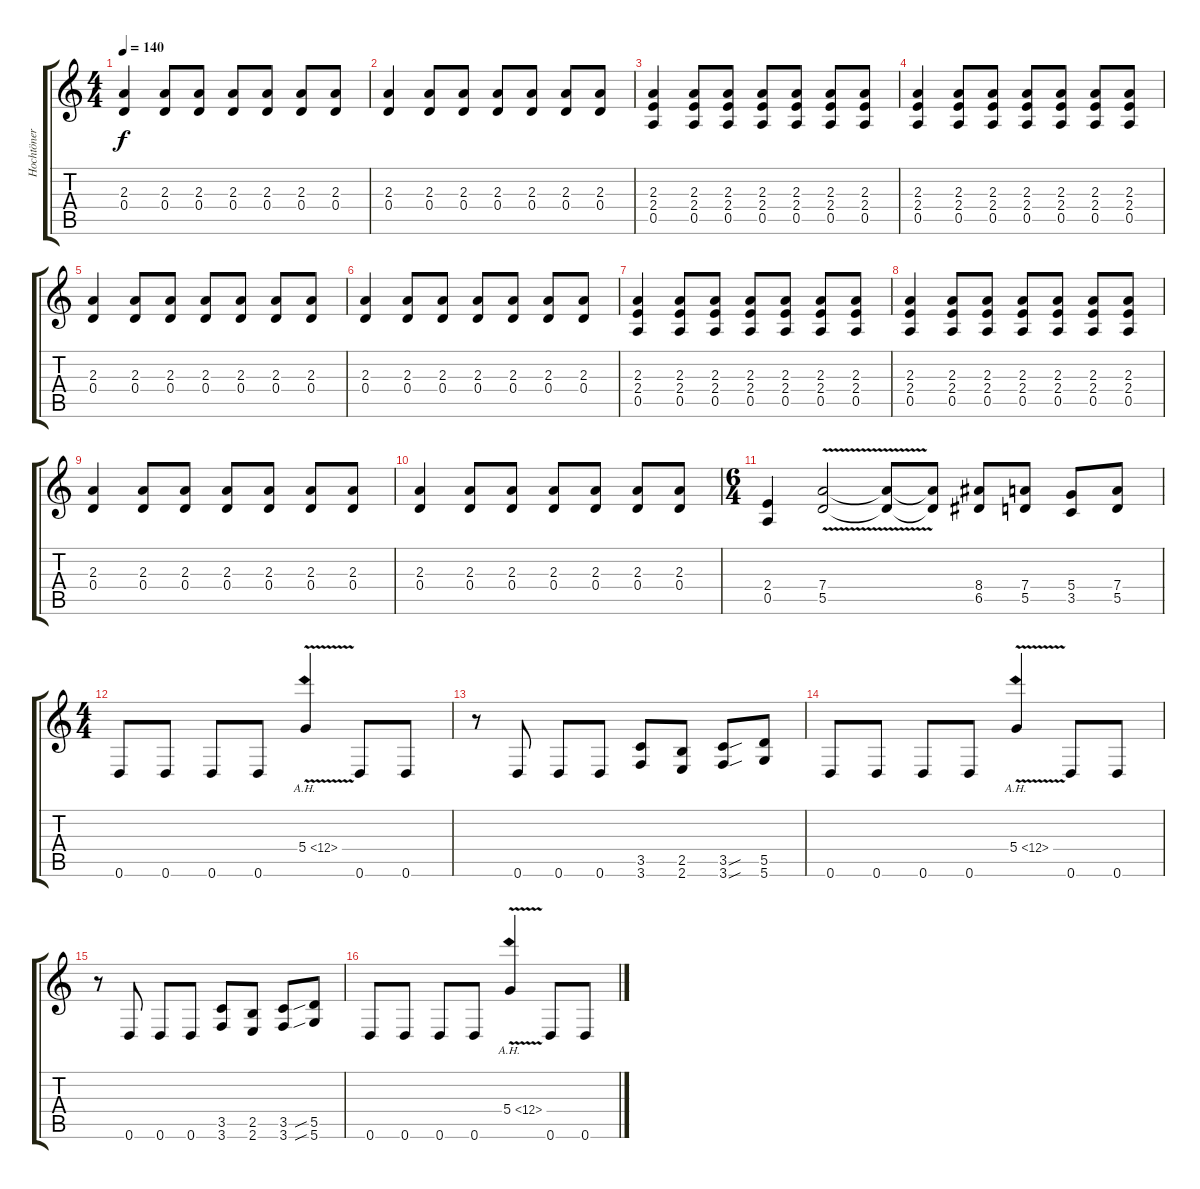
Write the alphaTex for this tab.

\track ("Hochtöner" "Hochtöner") {instrument distortionguitar}
\staff {score tabs}
\tuning (E4 B3 G3 D3 A2 D2) {hide}
\ts (4 4)
\tempo 140
\clef g2
\ks c
(2.3 0.4).4{dy f} (2.3 0.4).8 (2.3 0.4).8 (2.3 0.4).8 (2.3 0.4).8 (2.3 0.4).8 (2.3 0.4).8 |
(2.3 0.4).4 (2.3 0.4).8 (2.3 0.4).8 (2.3 0.4).8 (2.3 0.4).8 (2.3 0.4).8 (2.3 0.4).8 |
(2.3 2.4 0.5).4{instrument acousticguitarsteel} (2.3 2.4 0.5).8 (2.3 2.4 0.5).8 (2.3 2.4 0.5).8 (2.3 2.4 0.5).8 (2.3 2.4 0.5).8 (2.3 2.4 0.5).8 |
(2.3 2.4 0.5).4 (2.3 2.4 0.5).8 (2.3 2.4 0.5).8 (2.3 2.4 0.5).8 (2.3 2.4 0.5).8 (2.3 2.4 0.5).8 (2.3 2.4 0.5).8 |
(2.3 0.4).4 (2.3 0.4).8 (2.3 0.4).8 (2.3 0.4).8 (2.3 0.4).8 (2.3 0.4).8 (2.3 0.4).8 |
(2.3 0.4).4 (2.3 0.4).8 (2.3 0.4).8 (2.3 0.4).8 (2.3 0.4).8 (2.3 0.4).8 (2.3 0.4).8 |
(2.3 2.4 0.5).4{instrument acousticguitarsteel} (2.3 2.4 0.5).8 (2.3 2.4 0.5).8 (2.3 2.4 0.5).8 (2.3 2.4 0.5).8 (2.3 2.4 0.5).8 (2.3 2.4 0.5).8 |
(2.3 2.4 0.5).4 (2.3 2.4 0.5).8 (2.3 2.4 0.5).8 (2.3 2.4 0.5).8 (2.3 2.4 0.5).8 (2.3 2.4 0.5).8 (2.3 2.4 0.5).8 |
(2.3 0.4).4 (2.3 0.4).8 (2.3 0.4).8 (2.3 0.4).8 (2.3 0.4).8 (2.3 0.4).8 (2.3 0.4).8 |
(2.3 0.4).4 (2.3 0.4).8 (2.3 0.4).8 (2.3 0.4).8 (2.3 0.4).8 (2.3 0.4).8 (2.3 0.4).8 |
\ts (6 4)
(2.4 0.5).4{instrument distortionguitar} (7.4{v} 5.5).2 (7.4{t} 5.5{t}).8 (7.4{t} 5.5{t}).8 (8.4 6.5).8 (7.4 5.5).8 (5.4 3.5).8 (7.4 5.5).8 |
\ts (4 4)
0.6.8{instrument distortionguitar} 0.6.8 0.6.8 0.6.8 5.4{ah 7 v}.4{instrument distortionguitar} 0.6.8 0.6.8 |
r.8 0.6.8 0.6.8 0.6.8 (3.5 3.6).8 (2.5 2.6).8 (3.5{sou} 3.6{sou}).8 (5.5 5.6).8 |
0.6.8 0.6.8 0.6.8 0.6.8 5.4{ah 7 v}.4 0.6.8 0.6.8 |
r.8 0.6.8 0.6.8 0.6.8 (3.5 3.6).8 (2.5 2.6).8 (3.5 3.6).8 (5.5{sib} 5.6{sib}).8 |
0.6.8 0.6.8 0.6.8 0.6.8 5.4{ah 7 v}.4 0.6.8 0.6.8
